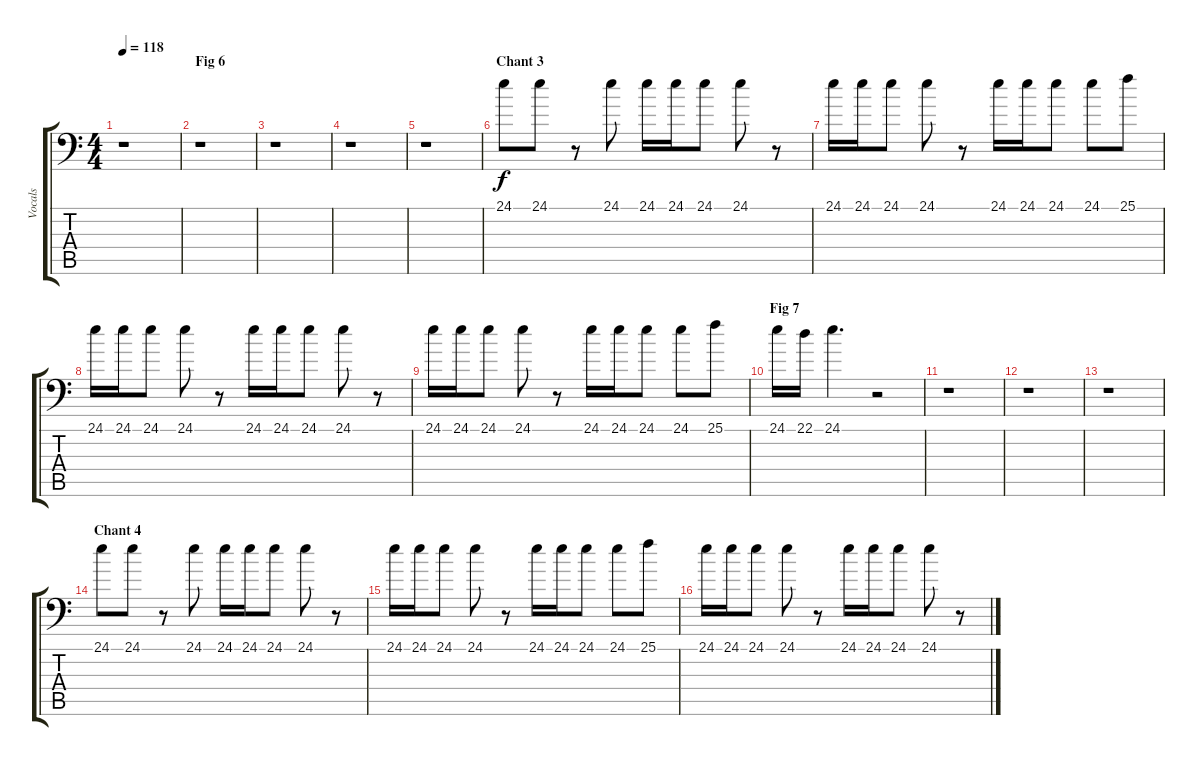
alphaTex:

\track ("Vocals" "Vocals") {instrument choiraahs}
\staff {score tabs}
\tuning (E3 B2 G2 D2 A1 E1) {hide}
\ts (4 4)
\tempo 118
\clef f4
\ks c
r.1{dy f} |
\section ("" "Fig 6")
r.1 |
r.1 |
r.1 |
r.1 |
\section ("" "Chant 3")
24.1.8 24.1.8 r.8 24.1.8 24.1.16 24.1.16 24.1.8 24.1.8 r.8 |
24.1.16 24.1.16 24.1.8 24.1.8 r.8 24.1.16 24.1.16 24.1.8 24.1.8 25.1.8 |
24.1.16 24.1.16 24.1.8 24.1.8 r.8 24.1.16 24.1.16 24.1.8 24.1.8 r.8 |
24.1.16 24.1.16 24.1.8 24.1.8 r.8 24.1.16 24.1.16 24.1.8 24.1.8 25.1.8 |
\section ("" "Fig 7")
24.1.16 22.1.16 24.1.4{d} r.2 |
r.1 |
r.1 |
r.1 |
\section ("" "Chant 4")
24.1.8 24.1.8 r.8 24.1.8 24.1.16 24.1.16 24.1.8 24.1.8 r.8 |
24.1.16 24.1.16 24.1.8 24.1.8 r.8 24.1.16 24.1.16 24.1.8 24.1.8 25.1.8 |
24.1.16 24.1.16 24.1.8 24.1.8 r.8 24.1.16 24.1.16 24.1.8 24.1.8 r.8
